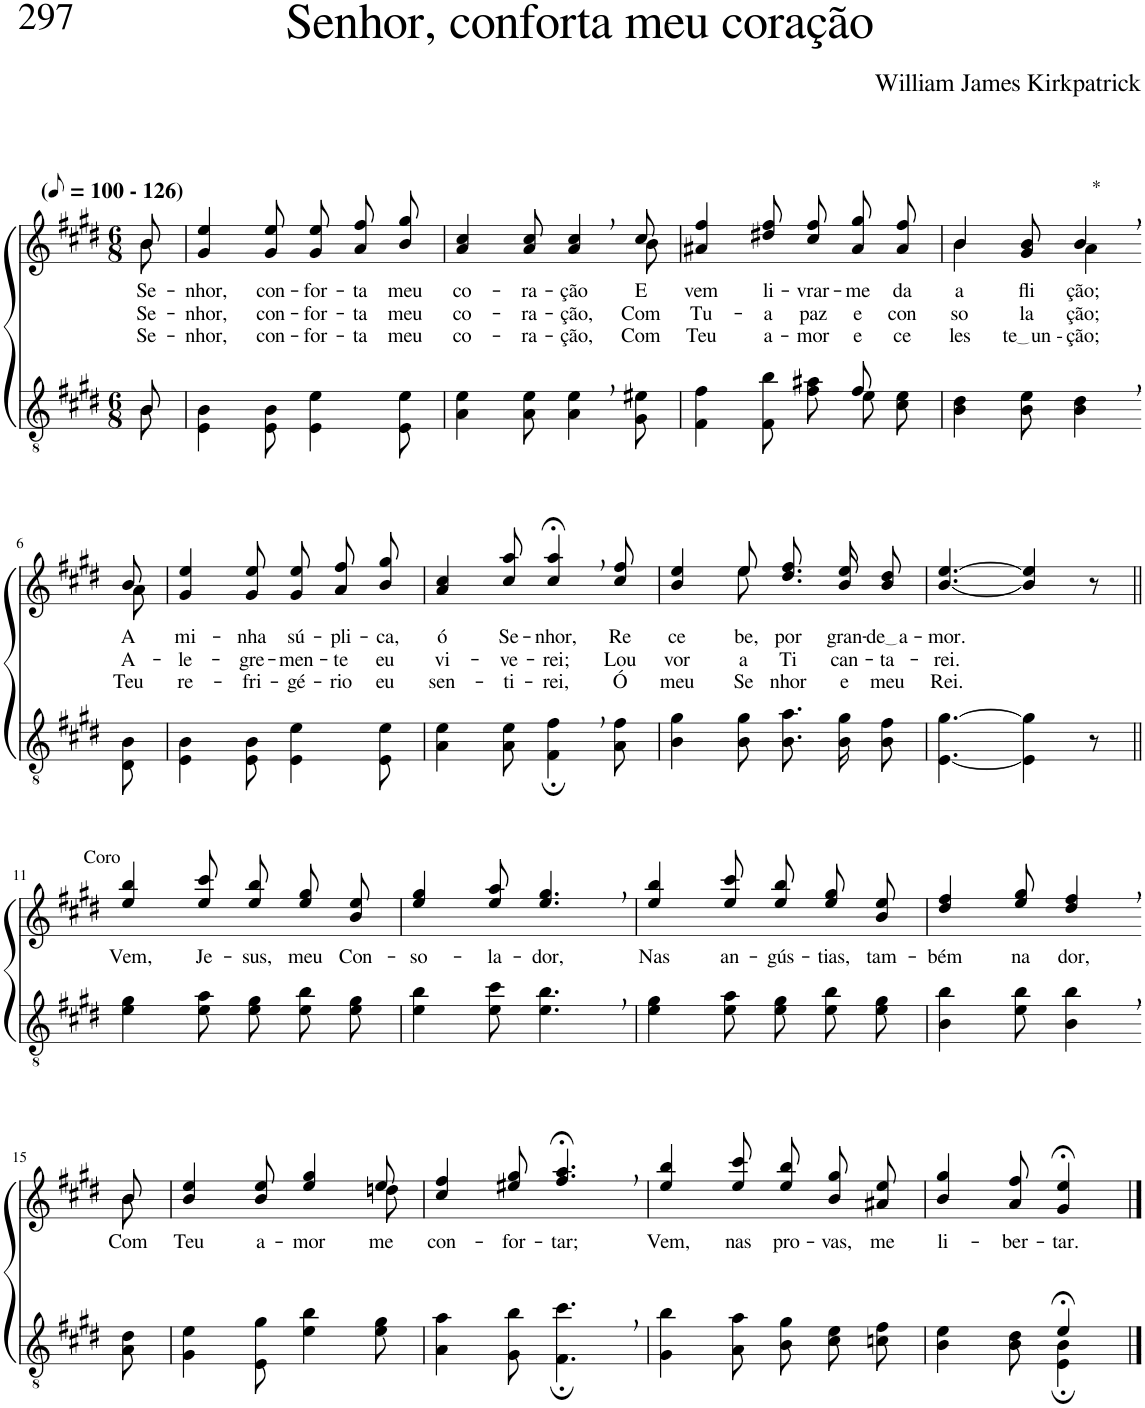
**kern	**kern	**text	**text	**text
*part2	*part1	*part1	*part1	*part1
*staff2	*staff1	*staff1	*staff1	*staff1
*I"Parte III e IV	*I"Parte I e II	*	*	*
*clefGv2	*clefG2	*	*	*
*Trd5c9	*Trd5c9	*	*	*
*k[f#c#g#d#]	*k[f#c#g#d#]	*	*	*
*M6/8	*M6/8	*	*	*
*MM50	*MM50	*	*	*
=1	=1	=1	=1	=1
*^	*	*	*	*
!	!	!LO:TX:a:B:t=(	!	!	!
!	!	!LO:TX:a:B:t=- 126)	!	!	!
!	!	!	!LO:LY:b	!LO:LY:b	!LO:LY:b
*	*	*^	*	*	*
8B\	8B/	8b\	8b/	Se-	Se-	Se-
=2	=2	=2	=2	=2	=2	=2
!	!	!	!	!LO:LY:b	!LO:LY:b	!LO:LY:b
*v	*v	*	*	*	*	*
*	*v	*v	*	*	*
4E\ 4B\	4g#/ 4ee/	-nhor,	-nhor,	-nhor,
!	!	!LO:LY:b	!LO:LY:b	!LO:LY:b
8E\ 8B\	8g#/ 8ee/	con-	con-	con-
!	!	!LO:LY:b	!LO:LY:b	!LO:LY:b
4E\ 4e\	8g#\ 8ee\L	-for-	-for-	-for-
!	!	!LO:LY:b	!LO:LY:b	!LO:LY:b
.	8a\ 8ff#\	-ta	-ta	-ta
!	!	!LO:LY:b	!LO:LY:b	!LO:LY:b
8E\ 8e\	8b\ 8gg#\J	meu	meu	meu
=3	=3	=3	=3	=3
!	!	!LO:LY:b	!LO:LY:b	!LO:LY:b
*	*^	*	*	*
4A\ 4e\	4a/ 4cc#/	8ryy	co-	co-	co-
!	!	!	!LO:LY:b	!LO:LY:b	!LO:LY:b
*	*v	*v	*	*	*
8A\ 8e\	8a/ 8cc#/	-ra-	-ra-	-ra-
!	!	!LO:LY:b	!LO:LY:b	!LO:LY:b
4A\, 4e\,	4a/, 4cc#/,	-ção	-ção,	-ção,
*	*^	*	*	*
!	!	!	!LO:LY:b	!LO:LY:b	!LO:LY:b
8G#\ 8e#X\	8cc#/	8b\	E	Com	Com
=4	=4	=4	=4	=4	=4
*^	*	*	*	*	*
!	!	!	!	!LO:LY:b	!LO:LY:b	!LO:LY:b
*	*	*v	*v	*	*	*
2ryy	4F#\ 4f#\	4a#X/ 4ff#/	vem	Tu-	Teu
!	!	!	!LO:LY:b	!LO:LY:b	!LO:LY:b
.	8F#\ 8b\	8dd#X/ 8ff#/	li-	-a	a-
!	!	!	!LO:LY:b	!LO:LY:b	!LO:LY:b
.	8f#\ 8a#X\L	8cc#\ 8ff#\L	-vrar-	paz	-mor
!	!	!	!LO:LY:b	!LO:LY:b	!LO:LY:b
8f#/	8e\	8a#\ 8gg#\	-me	e	e
!	!	!	!LO:LY:b	!LO:LY:b	!LO:LY:b
8ryy	8c#\ 8e\J	8a#\ 8ff#\J	da	con-	ce-
=5	=5	=5	=5	=5	=5
*	*	*^	*	*	*
!	!	!	!	!LO:LY:b	!LO:LY:b	!LO:LY:b
*v	*v	*	*	*	*	*
4B\ 4d#\	4b/	4b\	a-	-so-	-les-
!	!	!	!LO:LY:b	!LO:LY:b	!LO:LY:b
8B\ 8e\	8g#/ 8b/	8ryy	-fli-	-la-	te un -
!	!LO:TX:a:t=*	!	!	!	!
!	!	!	!LO:LY:b	!LO:LY:b	!LO:LY:b
4B\, 4d#\,	4b,/	4a\	-ção;	-ção;	-ção;
!!LO:LB:g=z	!!
=6-	=6-	=6-	=6-	=6-	=6-
!	!	!	!LO:LY:b	!LO:LY:b	!LO:LY:b
8D#\ 8B\	8b/	8a\	A	A-	Teu
=7	=7	=7	=7	=7	=7
!	!	!	!LO:LY:b	!LO:LY:b	!LO:LY:b
*	*v	*v	*	*	*
4E\ 4B\	4g#/ 4ee/	mi-	-le-	re-
!	!	!LO:LY:b	!LO:LY:b	!LO:LY:b
8E\ 8B\	8g#/ 8ee/	-nha	-gre-	-fri-
!	!	!LO:LY:b	!LO:LY:b	!LO:LY:b
4E\ 4e\	8g#\ 8ee\L	sú-	-men-	-gé-
!	!	!LO:LY:b	!LO:LY:b	!LO:LY:b
.	8a\ 8ff#\	-pli-	-te	-rio
!	!	!LO:LY:b	!LO:LY:b	!LO:LY:b
8E\ 8e\	8b\ 8gg#\J	-ca,	eu	eu
=8	=8	=8	=8	=8
!	!	!LO:LY:b	!LO:LY:b	!LO:LY:b
4A\ 4e\	4a/ 4cc#/	ó	vi-	sen-
!	!	!LO:LY:b	!LO:LY:b	!LO:LY:b
8A\ 8e\	8cc#/ 8aa/	Se-	-ve-	-ti-
!	!	!LO:LY:b	!LO:LY:b	!LO:LY:b
4F#\;, 4f#\;,	4cc#/;<, 4aa/;<,	-nhor,	-rei;	-rei,
!	!	!LO:LY:b	!LO:LY:b	!LO:LY:b
8A\ 8f#\	8cc#/ 8ff#/	Re-	Lou-	Ó
=9	=9	=9	=9	=9
*	*^	*	*	*
!	!	!	!LO:LY:b	!LO:LY:b	!LO:LY:b
4B\ 4g#\	4ryy	4b/ 4ee/	-ce-	-vor	meu
!	!	!	!LO:LY:b	!LO:LY:b	!LO:LY:b
8B\ 8g#\	8ee\	8ee/	-be,	a	Se-
!	!	!	!LO:LY:b	!LO:LY:b	!LO:LY:b
8.B\ 8.a\L	4.ryy	8.dd#\ 8.ff#\L	por	Ti	-nhor
!	!	!	!LO:LY:b	!LO:LY:b	!LO:LY:b
16B\ 16g#\K	.	16b\ 16ee\K	gran-	can-	e
!	!	!	!LO:LY:b	!LO:LY:b	!LO:LY:b
8B\ 8f#\J	.	8b\ 8dd#\J	de a	-ta-	meu
=10	=10	=10	=10	=10	=10
!	!	!	!LO:LY:b	!LO:LY:b	!LO:LY:b
*	*v	*v	*	*	*
[4.E\ [4.g#\	[4.b/ [4.ee/	mor.	-rei.	Rei.
4E\] 4g#\]	4b/] 4ee/]	.	.	.
8r	8r	.	.	.
!!LO:LB:g=z
=11||	=11||	=11||	=11||	=11||
!	!LO:TX:a:t=Coro	!	!	!
!	!	!LO:LY:b	!	!
4e\ 4g#\	4ee/ 4bb/	Vem,	.	.
!	!	!LO:LY:b	!	!
8e\ 8a\	8ee/ 8ccc#/	Je-	.	.
!	!	!LO:LY:b	!	!
8e\ 8g#\L	8ee\ 8bb\L	-sus,	.	.
!	!	!LO:LY:b	!	!
8e\ 8b\	8ee\ 8gg#\	meu	.	.
!	!	!LO:LY:b	!	!
8e\ 8g#\J	8b\ 8ee\J	Con-	.	.
=12	=12	=12	=12	=12
!	!	!LO:LY:b	!	!
4e\ 4b\	4ee/ 4gg#/	-so-	.	.
!	!	!LO:LY:b	!	!
8e\ 8cc#\	8ee/ 8aa/	-la-	.	.
!	!	!LO:LY:b	!	!
4.e\, 4.b\,	4.ee/, 4.gg#/,	-dor,	.	.
=13	=13	=13	=13	=13
!	!	!LO:LY:b	!	!
4e\ 4g#\	4ee/ 4bb/	Nas	.	.
!	!	!LO:LY:b	!	!
8e\ 8a\	8ee/ 8ccc#/	an-	.	.
!	!	!LO:LY:b	!	!
8e\ 8g#\L	8ee\ 8bb\L	-gús-	.	.
!	!	!LO:LY:b	!	!
8e\ 8b\	8ee\ 8gg#\	-tias,	.	.
!	!	!LO:LY:b	!	!
8e\ 8g#\J	8b\ 8ee\J	tam-	.	.
=14	=14	=14	=14	=14
!	!	!LO:LY:b	!	!
4B\ 4b\	4dd#/ 4ff#/	-bém	.	.
!	!	!LO:LY:b	!	!
8e\ 8b\	8ee/ 8gg#/	na	.	.
!	!	!LO:LY:b	!	!
4B\, 4b\,	4dd#/, 4ff#/,	dor,	.	.
!!LO:LB:g=z
=15-	=15-	=15-	=15-	=15-
*	*^	*	*	*
!	!	!	!LO:LY:b	!	!
8A\ 8d#\	8b/	8b\	-Com	.	.
=16	=16	=16	=16	=16	=16
!	!	!	!LO:LY:b	!	!
4G#\ 4e\	4b/ 4ee/	8ryy	Teu	.	.
!	!	!	!LO:LY:b	!	!
*	*v	*v	*	*	*
8E\ 8g#\	8b/ 8ee/	a-	.	.
!	!	!LO:LY:b	!	!
4e\ 4b\	4ee/ 4gg#/	-mor	.	.
*	*^	*	*	*
!	!	!	!LO:LY:b	!	!
8e\ 8g#\	8ee/	8ddn\	me	.	.
=17	=17	=17	=17	=17	=17
!	!	!	!LO:LY:b	!	!
*	*v	*v	*	*	*
4A\ 4a\	4cc#/ 4ff#/	con-	.	.
!	!	!LO:LY:b	!	!
8G#\ 8b\	8ee#X/ 8gg#/	-for-	.	.
!	!	!LO:LY:b	!	!
4.F#\;, 4.cc#\;,	4.ff#/;<, 4.aa/;<,	-tar;	.	.
=18	=18	=18	=18	=18
!	!	!LO:LY:b	!	!
4G#\ 4b\	4ee/ 4bb/	Vem,	.	.
!	!	!LO:LY:b	!	!
8A\ 8a\	8ee/ 8ccc#/	nas	.	.
!	!	!LO:LY:b	!	!
8B\ 8g#\L	8ee\ 8bb\L	pro-	.	.
!	!	!LO:LY:b	!	!
8c#\ 8e\	8b\ 8gg#\	-vas,	.	.
!	!	!LO:LY:b	!	!
8cn\ 8f#\J	8a#X\ 8ee\J	me	.	.
=19	=19	=19	=19	=19
*^	*	*	*	*
!	!	!	!LO:LY:b	!	!
4.ryy	4B\ 4e\	4b/ 4gg#/	li-	.	.
!	!	!	!LO:LY:b	!	!
.	8B\ 8d#\	8a/ 8ff#/	-ber-	.	.
!	!	!	!LO:LY:b	!	!
4e;</	4E\; 4B\;	4g#/;< 4ee/;<	-tar.	.	.
*v	*v	*	*	*	*
==	==	==	==	==
*-	*-	*-	*-	*-
